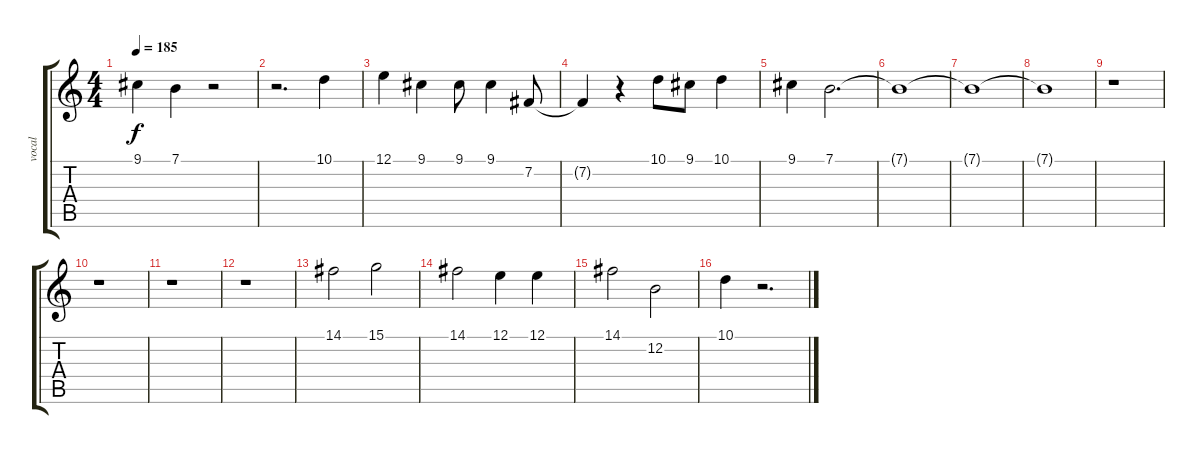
\track ("vocal" "vocal") {instrument oboe}
\staff {score tabs}
\tuning (E4 B3 G3 D3 A2 E2) {hide}
\ts (4 4)
\tempo 185
\clef g2
\ks c
9.1.4{dy f} 7.1.4 r.2 |
r.2{d} 10.1.4 |
12.1.4 9.1.4 9.1.8 9.1.4 7.2.8 |
7.2{t}.4 r.4 10.1.8 9.1.8 10.1.4 |
9.1.4 7.1.2{d} |
7.1{t}.1 |
7.1{t}.1 |
7.1{t}.1 |
r.1 |
r.1 |
r.1 |
r.1 |
14.1.2 15.1.2 |
14.1.2 12.1.4 12.1.4 |
14.1.2 12.2.2 |
10.1.4 r.2{d}
